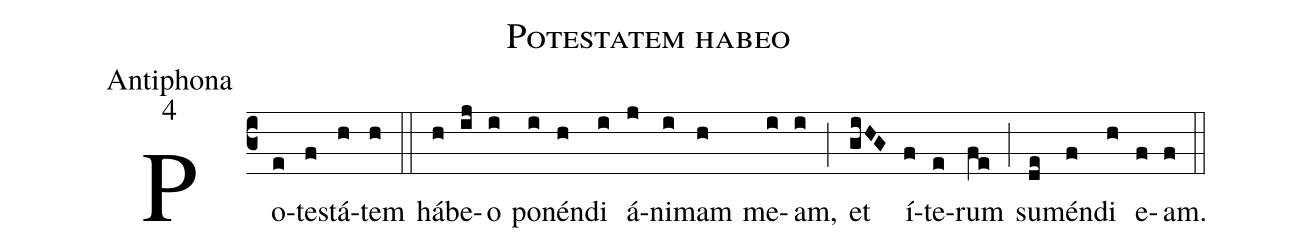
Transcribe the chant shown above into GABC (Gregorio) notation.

name:Potestatem habeo;
office-part:Antiphona;
mode:4;
%%
(c3) Po(e)te(f)stá(h)tem(h) (::)
há(h)be(ij)o(i) po(i)nén(h)di(i) á(j)ni(i)mam(h) me(i)am,(i) (;) et(giHG) í(f)te(e)rum(fe) (;) su(de)mén(f)di(h) e(f)am.(f) (::)
